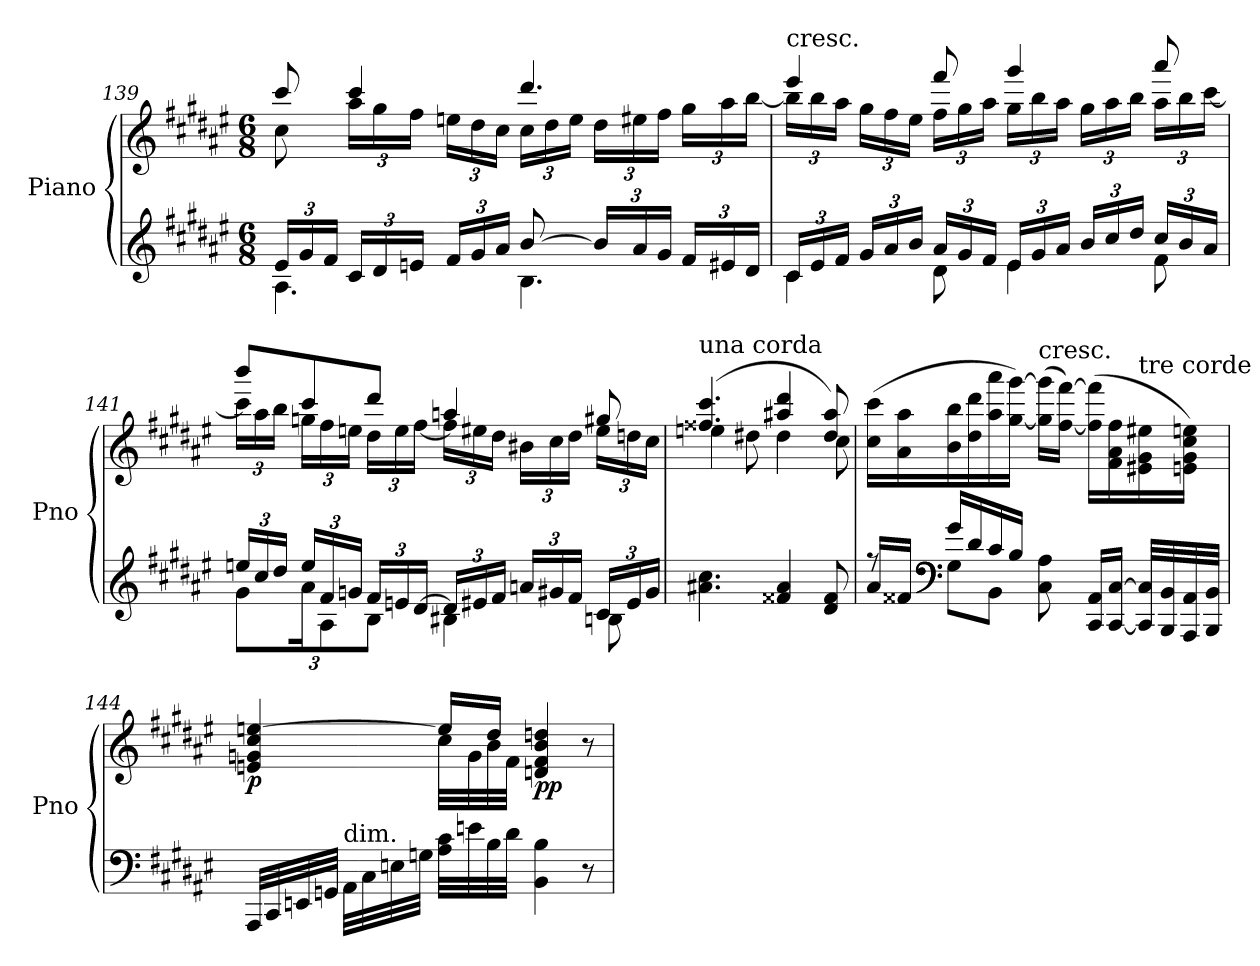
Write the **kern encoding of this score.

**kern	**kern	**dynam
*part1	*part1	*part1
*staff2	*staff1	*staff1/2
*I"Piano	*	*
*I'Pno	*	*
*clefG2	*clefG2	*
*k[f#c#g#d#a#e#]	*k[f#c#g#d#a#e#]	*
*F#:	*F#:	*
*M6/8	*M6/8	*
*Xbrackettup	*	*
=139	=139	=139
*^	*^	*
24e#/LL	4.A#\	8ccc#/	8cc#\	.
24g#/	.	.	.	.
24f#/JJ	.	.	.	.
*	*	*	*Xbrackettup	*
24c#/LL	.	4ccc#/	24aa#\LL	.
24d#/	.	.	24gg#\	.
24en/JJ	.	.	24ff#\JJ	.
24f#/LL	.	.	24een\LL	.
24g#/	.	.	24dd#\	.
24a#/JJ	.	.	24cc#\JJ	.
[8b/	4.B\	4.ddd#/	24cc#\LL	.
.	.	.	24dd#\	.
.	.	.	24ee\JJ	.
24b/LL]	.	.	24dd#\LL	.
24a#/	.	.	24ee#X\	.
24g#/JJ	.	.	24ff#\JJ	.
24f#/LL	.	.	24gg#\LL	.
24e#X/	.	.	24aa#\	.
24d#/JJ	.	.	[24bb\JJ	.
!!LO:PB:g=z	!!
=140	=140	=140	=140	=140
!	!	!LO:TX:a:t=cresc.	!	!
24c#/LL	4c#\	4eee#/	24bb\LL]	.
24e#/	.	.	24bb\	.
24f#/JJ	.	.	24aa#\JJ	.
24g#/LL	.	.	24gg#\LL	.
24a#/	.	.	24ff#\	.
24b/JJ	.	.	24ee#\JJ	.
24a#/LL	8d#\	8fff#/	24ff#\LL	.
24g#/	.	.	24gg#\	.
24f#/JJ	.	.	24aa#\JJ	.
24e#/LL	4e#\	4ggg#/	24gg#\LL	.
24g#/	.	.	24bb\	.
24a#/JJ	.	.	24aa#\JJ	.
24b/LL	.	.	24gg#\LL	.
24cc#/	.	.	24aa#\	.
24dd#/JJ	.	.	24bb\JJ	.
24cc#/LL	8f#\	8aaa#/	24aa#\LL	.
24b/	.	.	24bb\	.
24a#/JJ	.	.	[24ccc#\JJ	.
!!LO:LB:g=z	!!
=141	=141	=141	=141	=141
24een/LL	8g#\L	8bbb/L	24ccc#\LL]	.
24cc#/	.	.	24aa#\	.
24dd#/JJ	.	.	24bb\JJ	.
24ee/LL	24a#\K	8ccc#/	24ggn\LL	.
24f#/	12A#\	.	24ff#\	.
24gn/JJ	.	.	24een\JJ	.
24f#/LL	8B\J	8ddd#/J	24dd#\LL	.
24en/	.	.	24ee\	.
[24d#/JJ	.	.	[24ff#\JJ	.
24d#/LL]	4B#X\	4aan/	24ff#\LL]	.
24e#X/	.	.	24ee#X\	.
24f#/JJ	.	.	24dd#\JJ	.
24an/LL	.	.	24b#X\LL	.
24g#X/	.	.	24cc#\	.
24f#/JJ	.	.	24dd#\JJ	.
24c#/LL	8Bn\	8gg#X/	24ee#\LL	.
24e#/	.	.	24ddn\	.
24g#/JJ	.	.	24cc#\JJ	.
*v	*v	*	*	*
=142	=142	=142	=142
!	!LO:TX:a:t=una corda	!	!
4.a#X\ 4.cc#\	(>4.ff##X/ 4.ccc#/	4een\	.
.	.	8dd#X\	.
4f##X/ 4a#/	4aa#X/ 4ddd#/	4dd#\	.
8d#/ 8f##/	8dd#/ 8aa#/)	8cc#\	.
*	*v	*v	*
!!LO:LB:g=z
=143	=143	=143
*^	*	*
16a#/LL	8rff	(>16cc#\ 16ccc#\LL	.
16f##X/JJ	.	16a#\ 16aa#\	.
*clefF4	*	*	*
16g#/LL	8G#\L	16b\ 16bb\	.
16d#/	.	16dd#\ 16ddd#\	.
16c#/	8BB\J	16aa#\ 16aaa#\	.
16B/JJ	.	[16gg#\ [16ggg#\JJ)	.
!	!	!LO:TX:a:t=cresc.	!
8C#\ 8A#\	4.ryy	(>16gg#\] 16ggg#\]LL	.
.	.	[16ff#\ [16fff#\JJ)	.
16CC#/ 16AA#/LL	.	(>16ff#\] 16fff#\]LL	.
[16CC#/ [16C#/JJ	.	16f#\ 16a#\ 16ff#\	.
!	!	!LO:TX:a:t=tre corde	!
32CC#/] 32C#/]LLL	.	16e#X\ 16g#\ 16ee#X\	.
32BBB/ 32BB/	.	.	.
32AAA#/ 32AA#/	.	16en\ 16g#\ 16cc#\ 16een\JJ)	.
32BBB/ 32BB/JJJ	.	.	.
*v	*v	*	*
=144	=144	=144
*	*^	*
!	!	!	!LO:DY:b
32AAA#/LLL	4en/ 4gn/ 4cc#/ [4een/	4ryy	p
32CC#/	.	.	.
32EEn/	.	.	.
32GGn/JJJ	.	.	.
!LO:TX:a:t=dim.	!	!	!
32AA#\LLL	.	.	.
32C#\	.	.	.
32En\	.	.	.
32Gn\JJJ	.	.	.
32A#\ 32c#\LLL	16ee/LL]	32cc#\LLL	.
32en\	.	32g\	.
32B\	16dd#/JJ	32b\	.
32d#\JJJ	.	32f#\JJJ	.
!	!	!	!LO:DY:b
4BB\ 4B\	4dn/ 4f#/ 4b/ 4ddn/	4.ryy	pp
8r	8r	.	.
*	*v	*v	*
=	=	=
*-	*-	*-
